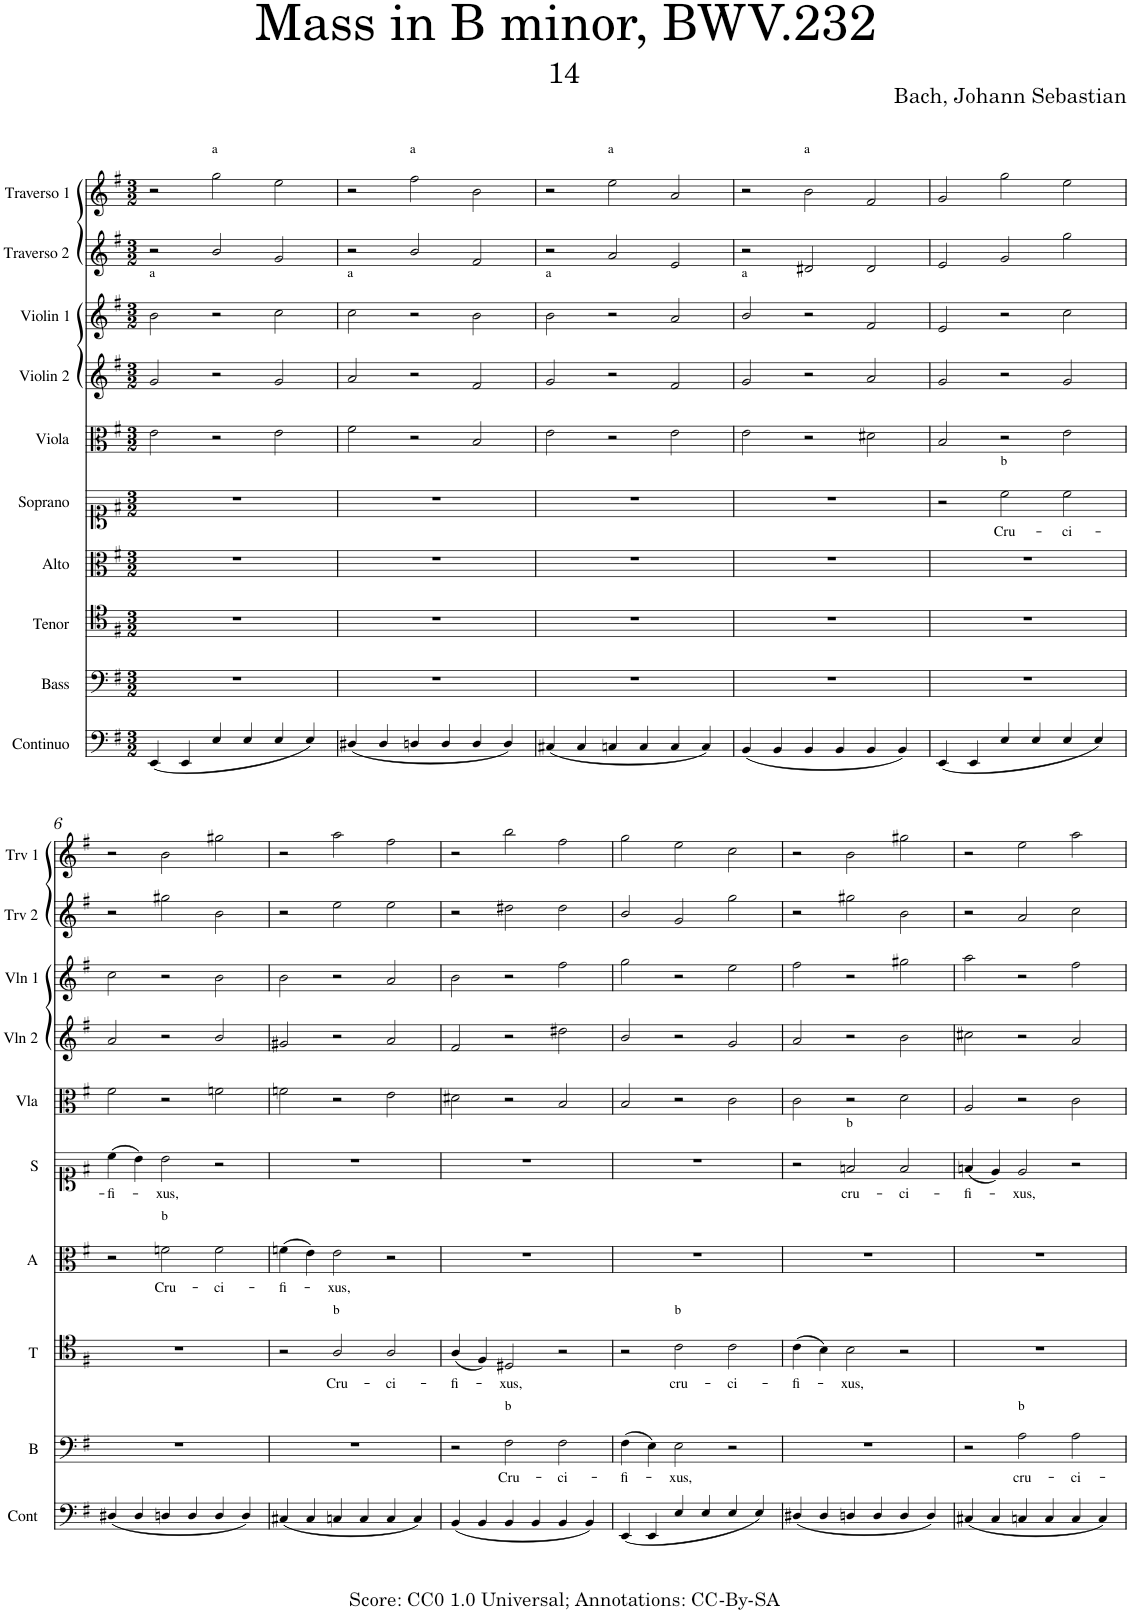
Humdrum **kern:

**kern	**kern	**text	**kern	**text	**kern	**text	**kern	**text	**kern	**kern	**kern	**kern	**kern
*part10	*part9	*part9	*part8	*part8	*part7	*part7	*part6	*part6	*part5	*part4	*part3	*part2	*part1
*staff10	*staff9	*staff9	*staff8	*staff8	*staff7	*staff7	*staff6	*staff6	*staff5	*staff4	*staff3	*staff2	*staff1
*I"Continuo	*I"Bass	*	*I"Tenor	*	*I"Alto	*	*I"Soprano	*	*I"Viola	*I"Violin 2	*I"Violin 1	*I"Traverso 2	*I"Traverso 1
*I'Cont	*I'B	*	*I'T	*	*I'A	*	*I'S	*	*I'Vla	*I'Vln 2	*I'Vln 1	*I'Trv 2	*I'Trv 1
*clefF4	*clefF4	*	*clefC4	*	*clefC3	*	*clefC1	*	*clefC3	*clefG2	*clefG2	*clefG2	*clefG2
*k[f#]	*k[f#]	*	*k[f#]	*	*k[f#]	*	*k[f#]	*	*k[f#]	*k[f#]	*k[f#]	*k[f#]	*k[f#]
*M3/2	*M3/2	*	*M3/2	*	*M3/2	*	*M3/2	*	*M3/2	*M3/2	*M3/2	*M3/2	*M3/2
=1	=1	=1	=1	=1	=1	=1	=1	=1	=1	=1	=1	=1	=1
!	!	!	!	!	!	!	!	!	!	!	!LO:TX:a:t=a	!	!
(4EE/	1.r	.	1.r	.	1.r	.	1.r	.	2e\	2g/	2b\	2r	2r
4EE/	.	.	.	.	.	.	.	.	.	.	.	.	.
!	!	!	!	!	!	!	!	!	!	!	!	!	!LO:TX:a:t=a
4E/	.	.	.	.	.	.	.	.	2r	2r	2r	2b/	2gg\
4E/	.	.	.	.	.	.	.	.	.	.	.	.	.
4E/	.	.	.	.	.	.	.	.	2e\	2g/	2cc\	2g/	2ee\
4E/)	.	.	.	.	.	.	.	.	.	.	.	.	.
=2	=2	=2	=2	=2	=2	=2	=2	=2	=2	=2	=2	=2	=2
!	!	!	!	!	!	!	!	!	!	!	!LO:TX:a:t=a	!	!
(4D#X/	1.r	.	1.r	.	1.r	.	1.r	.	2f#\	2a/	2cc\	2r	2r
4D#/	.	.	.	.	.	.	.	.	.	.	.	.	.
!	!	!	!	!	!	!	!	!	!	!	!	!	!LO:TX:a:t=a
4Dn/	.	.	.	.	.	.	.	.	2r	2r	2r	2b/	2ff#\
4D/	.	.	.	.	.	.	.	.	.	.	.	.	.
4D/	.	.	.	.	.	.	.	.	2B/	2f#/	2b\	2f#/	2b\
4D/)	.	.	.	.	.	.	.	.	.	.	.	.	.
=3	=3	=3	=3	=3	=3	=3	=3	=3	=3	=3	=3	=3	=3
!	!	!	!	!	!	!	!	!	!	!	!LO:TX:a:t=a	!	!
(4C#X/	1.r	.	1.r	.	1.r	.	1.r	.	2e\	2g/	2b\	2r	2r
4C#/	.	.	.	.	.	.	.	.	.	.	.	.	.
!	!	!	!	!	!	!	!	!	!	!	!	!	!LO:TX:a:t=a
4Cn/	.	.	.	.	.	.	.	.	2r	2r	2r	2a/	2ee\
4C/	.	.	.	.	.	.	.	.	.	.	.	.	.
4C/	.	.	.	.	.	.	.	.	2e\	2f#/	2a/	2e/	2a/
4C/)	.	.	.	.	.	.	.	.	.	.	.	.	.
=4	=4	=4	=4	=4	=4	=4	=4	=4	=4	=4	=4	=4	=4
!	!	!	!	!	!	!	!	!	!	!	!LO:TX:a:t=a	!	!
(4BB/	1.r	.	1.r	.	1.r	.	1.r	.	2e\	2g/	2b/	2r	2r
4BB/	.	.	.	.	.	.	.	.	.	.	.	.	.
!	!	!	!	!	!	!	!	!	!	!	!	!	!LO:TX:a:t=a
4BB/	.	.	.	.	.	.	.	.	2r	2r	2r	2d#X/	2b\
4BB/	.	.	.	.	.	.	.	.	.	.	.	.	.
4BB/	.	.	.	.	.	.	.	.	2d#X\	2a/	2f#/	2d#/	2f#/
4BB/)	.	.	.	.	.	.	.	.	.	.	.	.	.
=5	=5	=5	=5	=5	=5	=5	=5	=5	=5	=5	=5	=5	=5
(4EE/	1.r	.	1.r	.	1.r	.	2r	.	2B/	2g/	2e/	2e/	2g/
4EE/	.	.	.	.	.	.	.	.	.	.	.	.	.
!	!	!	!	!	!	!	!LO:TX:a:t=b	!	!	!	!	!	!
!	!	!	!	!	!	!	!	!LO:LY:b	!	!	!	!	!
4E/	.	.	.	.	.	.	2cc\	Cru-	2r	2r	2r	2g/	2gg\
4E/	.	.	.	.	.	.	.	.	.	.	.	.	.
!	!	!	!	!	!	!	!	!LO:LY:b	!	!	!	!	!
4E/	.	.	.	.	.	.	2cc\	-ci-	2e\	2g/	2cc\	2gg\	2ee\
4E/)	.	.	.	.	.	.	.	.	.	.	.	.	.
!!LO:LB:g=z
=6	=6	=6	=6	=6	=6	=6	=6	=6	=6	=6	=6	=6	=6
!	!	!	!	!	!	!	!	!LO:LY:b	!	!	!	!	!
(4D#X/	1.r	.	1.r	.	2r	.	(4cc\	-fi-	2f#\	2a/	2cc\	2r	2r
4D#/	.	.	.	.	.	.	4b\)	.	.	.	.	.	.
!	!	!	!	!	!LO:TX:a:t=b	!	!	!	!	!	!	!	!
!	!	!	!	!	!	!LO:LY:b	!	!LO:LY:b	!	!	!	!	!
4Dn/	.	.	.	.	2fn\	Cru-	2b\	-xus,	2r	2r	2r	2gg#X\	2b\
4D/	.	.	.	.	.	.	.	.	.	.	.	.	.
!	!	!	!	!	!	!LO:LY:b	!	!	!	!	!	!	!
4D/	.	.	.	.	2f\	-ci-	2r	.	2fn\	2b/	2b\	2b\	2gg#X\
4D/)	.	.	.	.	.	.	.	.	.	.	.	.	.
=7	=7	=7	=7	=7	=7	=7	=7	=7	=7	=7	=7	=7	=7
!	!	!	!	!	!	!LO:LY:b	!	!	!	!	!	!	!
(4C#X/	1.r	.	2r	.	(4fn\	-fi-	1.r	.	2fn\	2g#X/	2b\	2r	2r
4C#/	.	.	.	.	4e\)	.	.	.	.	.	.	.	.
!	!	!	!LO:TX:a:t=b	!	!	!	!	!	!	!	!	!	!
!	!	!	!	!LO:LY:b	!	!LO:LY:b	!	!	!	!	!	!	!
4Cn/	.	.	2A/	Cru-	2e\	-xus,	.	.	2r	2r	2r	2ee\	2aa\
4C/	.	.	.	.	.	.	.	.	.	.	.	.	.
!	!	!	!	!LO:LY:b	!	!	!	!	!	!	!	!	!
4C/	.	.	2A/	-ci-	2r	.	.	.	2e\	2a/	2a/	2ee\	2ff#\
4C/)	.	.	.	.	.	.	.	.	.	.	.	.	.
=8	=8	=8	=8	=8	=8	=8	=8	=8	=8	=8	=8	=8	=8
!	!	!	!	!LO:LY:b	!	!	!	!	!	!	!	!	!
(4BB/	2r	.	(4A/	-fi-	1.r	.	1.r	.	2d#X\	2f#/	2b\	2r	2r
4BB/	.	.	4F#/)	.	.	.	.	.	.	.	.	.	.
!	!LO:TX:a:t=b	!	!	!	!	!	!	!	!	!	!	!	!
!	!	!LO:LY:b	!	!LO:LY:b	!	!	!	!	!	!	!	!	!
4BB/	2F#\	Cru-	2D#X/	-xus,	.	.	.	.	2r	2r	2r	2dd#X\	2bb\
4BB/	.	.	.	.	.	.	.	.	.	.	.	.	.
!	!	!LO:LY:b	!	!	!	!	!	!	!	!	!	!	!
4BB/	2F#\	-ci-	2r	.	.	.	.	.	2B/	2dd#X\	2ff#\	2dd#\	2ff#\
4BB/)	.	.	.	.	.	.	.	.	.	.	.	.	.
=9	=9	=9	=9	=9	=9	=9	=9	=9	=9	=9	=9	=9	=9
!	!	!LO:LY:b	!	!	!	!	!	!	!	!	!	!	!
(4EE/	(4F#\	-fi-	2r	.	1.r	.	1.r	.	2B/	2b/	2gg\	2b/	2gg\
4EE/	4E\)	.	.	.	.	.	.	.	.	.	.	.	.
!	!	!	!LO:TX:a:t=b	!	!	!	!	!	!	!	!	!	!
!	!	!LO:LY:b	!	!LO:LY:b	!	!	!	!	!	!	!	!	!
4E/	2E\	-xus,	2c\	cru-	.	.	.	.	2r	2r	2r	2g/	2ee\
4E/	.	.	.	.	.	.	.	.	.	.	.	.	.
!	!	!	!	!LO:LY:b	!	!	!	!	!	!	!	!	!
4E/	2r	.	2c\	-ci-	.	.	.	.	2c\	2g/	2ee\	2gg\	2cc\
4E/)	.	.	.	.	.	.	.	.	.	.	.	.	.
=10	=10	=10	=10	=10	=10	=10	=10	=10	=10	=10	=10	=10	=10
!	!	!	!	!LO:LY:b	!	!	!	!	!	!	!	!	!
(4D#X/	1.r	.	(4c\	-fi-	1.r	.	2r	.	2c\	2a/	2ff#\	2r	2r
4D#/	.	.	4B\)	.	.	.	.	.	.	.	.	.	.
!	!	!	!	!	!	!	!LO:TX:a:t=b	!	!	!	!	!	!
!	!	!	!	!LO:LY:b	!	!	!	!LO:LY:b	!	!	!	!	!
4Dn/	.	.	2B\	-xus,	.	.	2fn/	cru-	2r	2r	2r	2gg#X\	2b\
4D/	.	.	.	.	.	.	.	.	.	.	.	.	.
!	!	!	!	!	!	!	!	!LO:LY:b	!	!	!	!	!
4D/	.	.	2r	.	.	.	2f/	-ci-	2d\	2b\	2gg#X\	2b\	2gg#X\
4D/)	.	.	.	.	.	.	.	.	.	.	.	.	.
=11	=11	=11	=11	=11	=11	=11	=11	=11	=11	=11	=11	=11	=11
!	!	!	!	!	!	!	!	!LO:LY:b	!	!	!	!	!
(4C#X/	2r	.	1.r	.	1.r	.	(4fn/	-fi-	2A/	2cc#X\	2aa\	2r	2r
4C#/	.	.	.	.	.	.	4e/)	.	.	.	.	.	.
!	!LO:TX:a:t=b	!	!	!	!	!	!	!	!	!	!	!	!
!	!	!LO:LY:b	!	!	!	!	!	!LO:LY:b	!	!	!	!	!
4Cn/	2A\	cru-	.	.	.	.	2e/	-xus,	2r	2r	2r	2a/	2ee\
4C/	.	.	.	.	.	.	.	.	.	.	.	.	.
!	!	!LO:LY:b	!	!	!	!	!	!	!	!	!	!	!
4C/	2A\	-ci-	.	.	.	.	2r	.	2c\	2a/	2ff#\	2cc\	2aa\
4C/)	.	.	.	.	.	.	.	.	.	.	.	.	.
=	=	=	=	=	=	=	=	=	=	=	=	=	=
*-	*-	*-	*-	*-	*-	*-	*-	*-	*-	*-	*-	*-	*-
